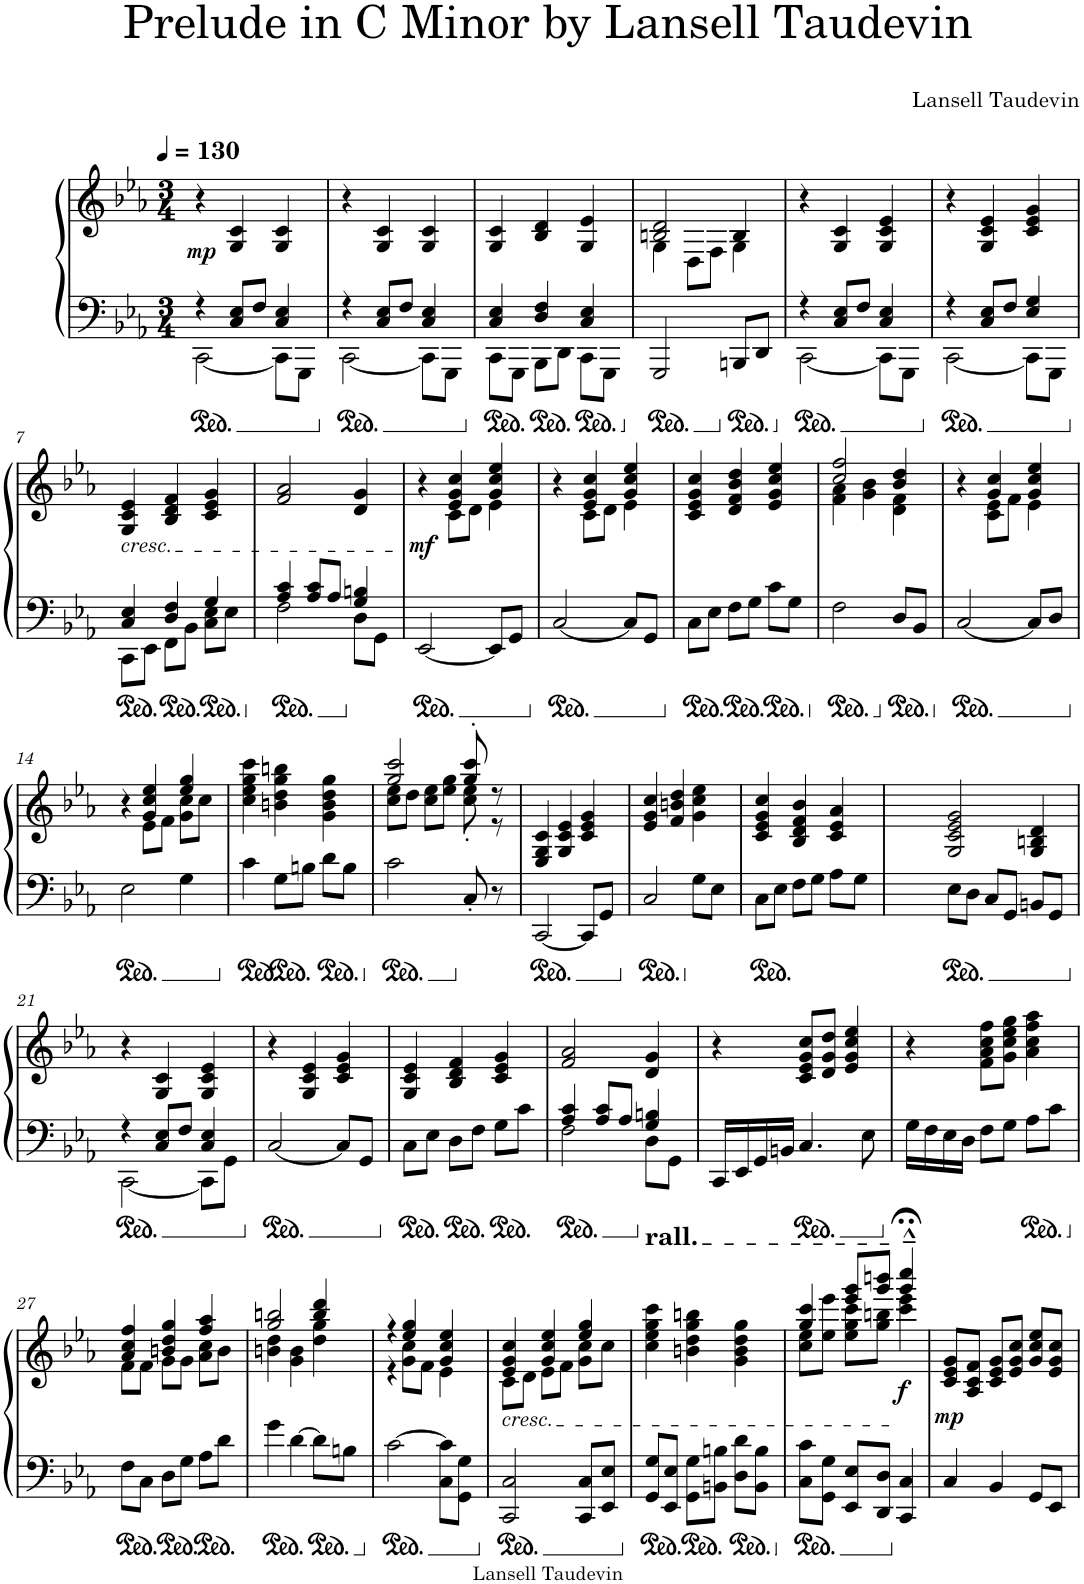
**kern	**kern	**dynam
*part1	*part1	*part1
*staff2	*staff1	*staff1/2
*I"Piano	*	*
*I'Pno.	*	*
*clefF4	*clefG2	*
*k[b-e-a-]	*k[b-e-a-]	*
*M3/4	*M3/4	*
*MM130	*MM130	*
=1	=1	=1
*^	*	*
!	!	!	!LO:DY:b
4r	[2CC\	4r	mp
8C/ 8E-/L	.	4G/ 4c/	.
8F/J	.	.	.
4C/ 4E-/	8CC\L]	4G/ 4c/	.
.	8GGG\J	.	.
=2	=2	=2	=2
4r	[2CC\	4r	.
8C/ 8E-/L	.	4G/ 4c/	.
8F/J	.	.	.
4C/ 4E-/	8CC\L]	4G/ 4c/	.
.	8GGG\J	.	.
=3	=3	=3	=3
4C/ 4E-/	8CC\L	4G/ 4c/	.
.	8GGG\J	.	.
4D/ 4F/	8BBB-\L	4B-/ 4d/	.
.	8DD\J	.	.
4C/ 4E-/	8CC\L	4G/ 4e-/	.
.	8GGG\J	.	.
*v	*v	*	*
=4	=4	=4
*	*^	*
2GGG/	2Bn/ 2d/	4G\	.
.	.	8D\L	.
.	.	8F\J	.
8BBBn/L	4B/	4G\	.
8DD/J	.	.	.
*	*v	*v	*
=5	=5	=5
*^	*	*
4r	[2CC\	4r	.
8C/ 8E-/L	.	4G/ 4c/	.
8F/J	.	.	.
4C/ 4E-/	8CC\L]	4G/ 4c/ 4e-/	.
.	8GGG\J	.	.
=6	=6	=6	=6
4r	[2CC\	4r	.
8C/ 8E-/L	.	4G/ 4c/ 4e-/	.
8F/J	.	.	.
4E-/ 4G/	8CC\L]	4c/ 4e-/ 4g/	.
.	8GGG\J	.	.
!!LO:LB:g=z
=7	=7	=7	=7
!	!	!LO:TX:b:i:t=cresc.	!
4C/ 4E-/	8CC\L	4G/ 4c/ 4e-/	.
.	8EE-\J	.	.
4D/ 4F/	8FF\L	4B-/ 4d/ 4f/	.
.	8BB-\J	.	.
4G/	8C\ 8E-\L	4c/ 4e-/ 4g/	.
.	8E-\J	.	.
=8	=8	=8	=8
4A-/ 4c/	2F\	2f/ 2a-/	.
8A-/ 8c/L	.	.	.
8A-/J	.	.	.
4G/ 4Bn/	8D\L	4d/ 4g/	.
.	8GG\J	.	.
=9	=9	=9	=9
*	*	*^	*
!	!	!	!	!LO:DY:b
*v	*v	*	*	*
[2EE-/	4r	4ryy	mf
.	4e-/ 4g/ 4cc/	8c\L	.
.	.	8d\J	.
8EE-/L]	4g/ 4cc/ 4ee-/	4e-\	.
8GG/J	.	.	.
=10	=10	=10	=10
[2C/	4r	4ryy	.
.	4e-/ 4g/ 4cc/	8c\L	.
.	.	8d\J	.
8C/L]	4g/ 4cc/ 4ee-/	4e-\	.
8GG/J	.	.	.
*	*v	*v	*
=11	=11	=11
8C\L	4c/ 4e-/ 4g/ 4cc/	.
8E-\J	.	.
8F\L	4d/ 4f/ 4b-/ 4dd/	.
8G\J	.	.
8c\L	4e-/ 4g/ 4cc/ 4ee-/	.
8G\J	.	.
=12	=12	=12
*	*^	*
2F\	2cc/ 2ff/	4f\ 4a-\	.
.	.	4g\ 4b-\	.
8D/L	4b-/ 4dd/	4d\ 4f\	.
8BB-/J	.	.	.
=13	=13	=13	=13
[2C/	4r	4ryy	.
.	4g/ 4cc/	8c\ 8e-\L	.
.	.	8f\J	.
8C/L]	4g/ 4cc/ 4ee-/	4e-\	.
8D/J	.	.	.
!!LO:LB:g=z	!!
=14	=14	=14	=14
2E-\	4r	4ryy	.
.	4g/ 4cc/ 4ee-/	8e-\L	.
.	.	8f\J	.
4G\	4ee-/ 4gg/	8g\ 8cc\L	.
.	.	8cc\J	.
*	*v	*v	*
=15	=15	=15
4c\	4cc\ 4ee-\ 4gg\ 4ccc\	.
8G\L	4bn\ 4dd\ 4gg\ 4bbn\	.
8Bn\J	.	.
8d\L	4g\ 4b\ 4dd\ 4gg\	.
8B\J	.	.
=16	=16	=16
*	*^	*
2c\	2gg/ 2ccc/	8cc\ 8ee-\L	.
.	.	8dd\J	.
.	.	8cc\ 8ee-\L	.
.	.	8ee-\ 8gg\J	.
8C'/	8gg/' 8ccc/'	8cc\' 8ee-\'	.
8r	8r	8r	.
*	*v	*v	*
=17	=17	=17
[2CC/	4E-/ 4G/ 4c/	.
.	4G/ 4c/ 4e-/	.
8CC/L]	4c/ 4e-/ 4g/	.
8GG/J	.	.
=18	=18	=18
2C/	4e-/ 4g/ 4cc/	.
.	4f/ 4bn/ 4dd/	.
8G\L	4g\ 4cc\ 4ee-\	.
8E-\J	.	.
=19	=19	=19
8C\L	4c/ 4e-/ 4g/ 4cc/	.
8E-\J	.	.
8F\L	4B-/ 4d/ 4f/ 4b-/	.
8G\J	.	.
8A-\L	4c/ 4e-/ 4a-/	.
8G\J	.	.
=20	=20	=20
8E-\L	2G/ 2c/ 2e-/ 2g/	.
8D\J	.	.
8C/L	.	.
8GG/J	.	.
8BBn/L	4G/ 4Bn/ 4d/	.
8GG/J	.	.
!!LO:LB:g=z
=21	=21	=21
*^	*	*
4r	[2CC\	4r	.
8C/ 8E-/L	.	4G/ 4c/	.
8F/J	.	.	.
4C/ 4E-/	8CC\L]	4G/ 4c/ 4e-/	.
.	8GG\J	.	.
*v	*v	*	*
=22	=22	=22
[2C/	4r	.
.	4G/ 4c/ 4e-/	.
8C/L]	4c/ 4e-/ 4g/	.
8GG/J	.	.
=23	=23	=23
8C\L	4G/ 4c/ 4e-/	.
8E-\J	.	.
8D\L	4B-/ 4d/ 4f/	.
8F\J	.	.
8G\L	4c/ 4e-/ 4g/	.
8c\J	.	.
=24	=24	=24
*^	*	*
4A-/ 4c/	2F\	2f/ 2a-/	.
8A-/ 8c/L	.	.	.
8A-/J	.	.	.
4G/ 4Bn/	8D\L	4d/ 4g/	.
.	8GG\J	.	.
*v	*v	*	*
=25	=25	=25
16CC/LL	4r	.
16EE-/	.	.
16GG/	.	.
16BBn/JJ	.	.
4.C/	8c/ 8e-/ 8g/ 8cc/L	.
.	8d/ 8g/ 8dd/J	.
.	4e-/ 4g/ 4cc/ 4ee-/	.
8E-\	.	.
=26	=26	=26
16G\LL	4r	.
16F\	.	.
16E-\	.	.
16D\JJ	.	.
8F\L	8f\ 8a-\ 8cc\ 8ff\L	.
8G\J	8g\ 8cc\ 8ee-\ 8gg\J	.
8A-\L	4a-\ 4cc\ 4ff\ 4aa-\	.
8c\J	.	.
!!LO:LB:g=z
=27	=27	=27
*	*^	*
8F\L	4a-/ 4cc/ 4ff/	8f\L	.
8C\J	.	8f\J	.
8D\L	4bn/ 4dd/ 4gg/	8g\L	.
8G\J	.	8g\J	.
8A-\L	4ff/ 4aa-/	8a-\ 8cc\L	.
8d\J	.	8b\J	.
=28	=28	=28	=28
4g\	2gg/ 2bbn/	4bn\ 4dd\	.
[4d\	.	4g\ 4b\	.
8d\L]	4bb/ 4ddd/	4dd\ 4gg\	.
8Bn\J	.	.	.
=29	=29	=29	=29
[2c\	4r	4r	.
.	4ee-/ 4gg/	8g\ 8cc\L	.
.	.	8f\J	.
8C\ 8c\]L	4g/ 4cc/ 4ee-/	4e-\	.
8GG\ 8G\J	.	.	.
=30	=30	=30	=30
!	!LO:TX:b:i:t=cresc.	!	!
2CC/ 2C/	4e-/ 4g/ 4cc/	8c\L	.
.	.	8d\J	.
.	4g/ 4cc/ 4ee-/	8e-\L	.
.	.	8f\J	.
8CC/ 8C/L	4ee-/ 4gg/	8g\ 8cc\L	.
8EE-/ 8E-/J	.	8cc\J	.
=31	=31	=31	=31
!	!LO:TX:a:t=rall.	!	!
*	*v	*v	*
8GG/ 8G/L	4cc\ 4ee-\ 4gg\ 4ccc\	.
8EE-/ 8E-/J	.	.
8GG\ 8G\L	4bn\ 4dd\ 4gg\ 4bbn\	.
8BBn\ 8Bn\J	.	.
8D\ 8d\L	4g\ 4b\ 4dd\ 4gg\	.
8BB\ 8B\J	.	.
=32	=32	=32
*	*^	*
8C\ 8c\L	4gg/ 4ccc/	8cc\ 8ee-\L	.
8GG\ 8G\J	.	8ee-\ 8eee-\J	.
8EE-/ 8E-/L	8eee-/ 8ggg/L	8ee-\ 8gg\ 8ccc\L	.
8DD/ 8D/J	8ggg/ 8bbbn/J	8gg\ 8bbn\J	.
!	!	!	!LO:DY:b
4CC/ 4C/	4ggg/;<^^~ 4cccc/;<^^~	4ccc\ 4eee-\	f
=33	=33	=33	=33
!	!	!	!LO:DY:b
*	*v	*v	*
4C/	8c/ 8e-/ 8g/L	mp
.	8A-/ 8c/ 8f/J	.
4BB-/	8c/ 8e-/ 8g/L	.
.	8e-/ 8g/ 8cc/J	.
8GG/L	8g/ 8cc/ 8ee-/L	.
8EE-/J	8e-/ 8g/ 8cc/J	.
=	=	=
*-	*-	*-
